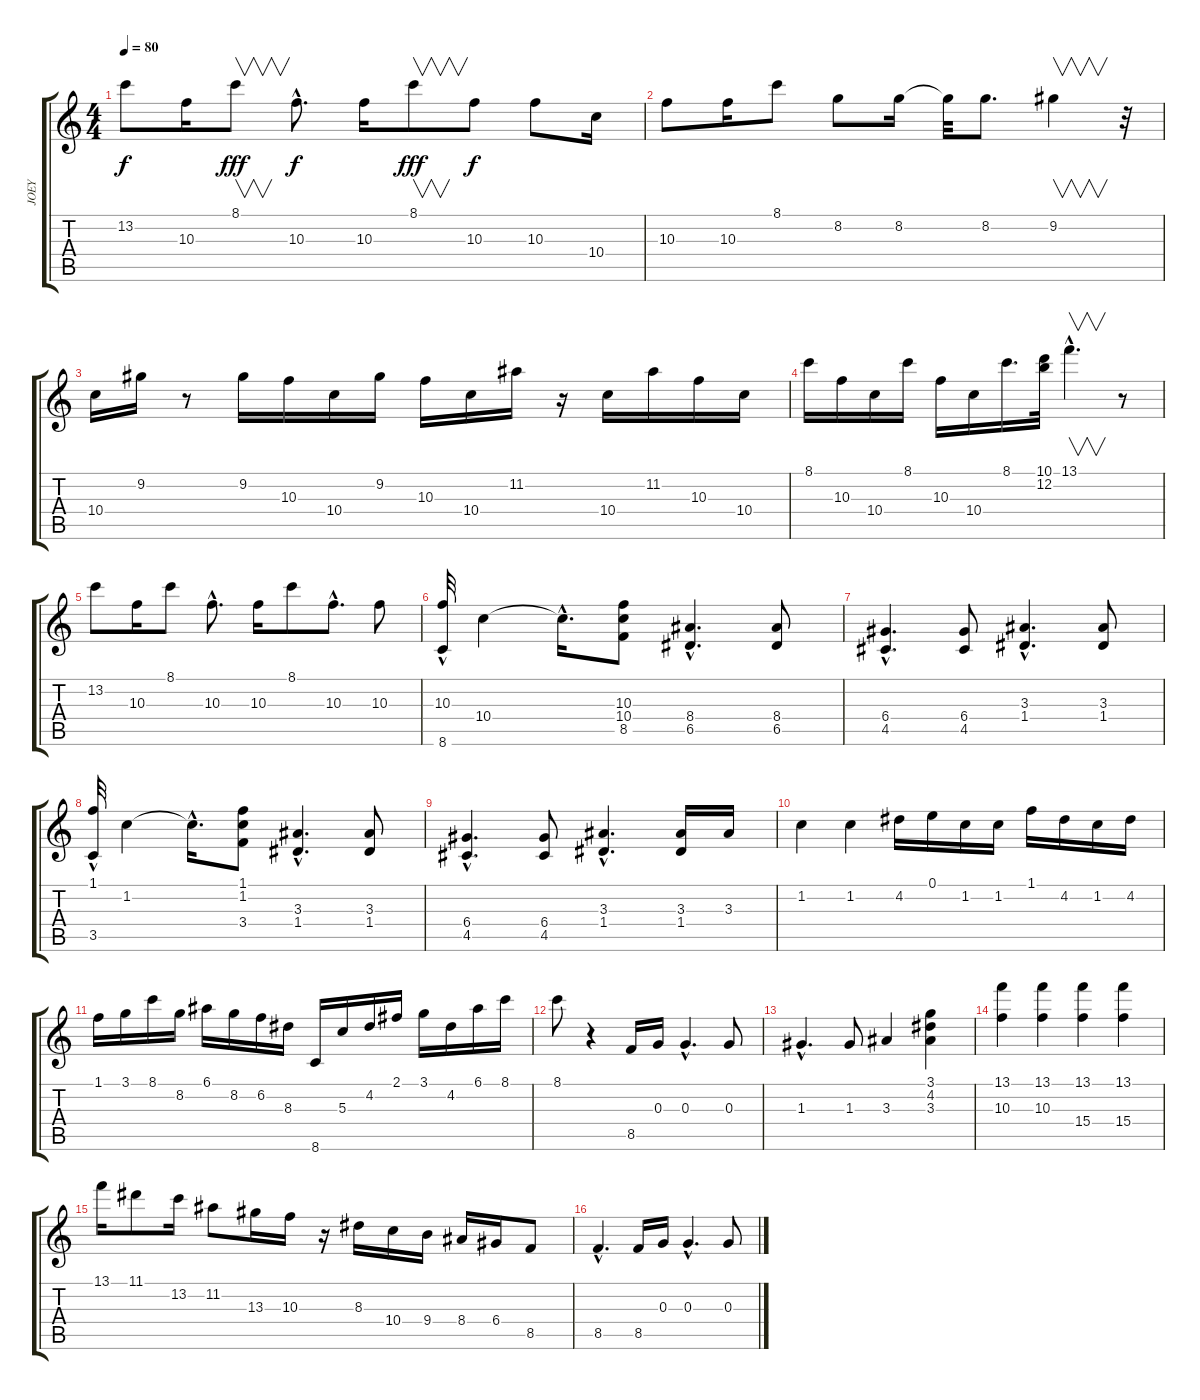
\track ("JOEY" "JOEY") {instrument electricguitarjazz}
\staff {score tabs}
\tuning (E4 B3 G3 D3 A2 E2) {hide}
\ts (4 4)
\tempo 80
\clef g2
\ks c
13.2.8{dy f} 10.3.16 8.1.8{v dy fff} 10.3{hac}.8{d dy f} 10.3.16 8.1.8{v dy fff} 10.3.8{dy f} 10.3.8 10.4.16 |
10.3.8 10.3.16 8.1.8 8.2.8 8.2.16 8.2{t}.32 8.2.8{d} 9.2.4{v} r.32 |
10.4.16 9.2.16 r.8 9.2.16 10.3.16 10.4.16 9.2.16 10.3.16 10.4.16 11.2.16 r.16 10.4.16 11.2.16 10.3.16 10.4.16 |
8.1.16 10.3.16 10.4.16 8.1.16 10.3.16 10.4.16 8.1.16{d} (10.1 12.2).32 13.1{hac}.4{v d} r.8 |
13.2.8 10.3.16 8.1.8 10.3{hac}.8{d} 10.3.16 8.1.8 10.3{hac}.8{d} 10.3.8 |
(10.3{hac} 8.6).32 10.4.4 10.4{hac t}.16{d} (10.3 10.4 8.5).8 (8.4{hac} 6.5{hac}).4{d} (8.4 6.5).8 |
(6.4{hac} 4.5{hac}).4{d} (6.4 4.5).8 (3.3{hac} 1.4{hac}).4{d} (3.3 1.4).8 |
(1.1{hac} 3.5).32 1.2.4 1.2{hac t}.16{d} (1.1 1.2 3.4).8 (3.3{hac} 1.4{hac}).4{d} (3.3 1.4).8 |
(6.4{hac} 4.5{hac}).4{d} (6.4 4.5).8 (3.3{hac} 1.4{hac}).4{d} (3.3 1.4).16 3.3.16 |
1.2.4 1.2.4 4.2.16 0.1.16 1.2.16 1.2.16 1.1.16 4.2.16 1.2.16 4.2.16 |
1.1.16 3.1.16 8.1.16 8.2.16 6.1.16 8.2.16 6.2.16 8.3.16 8.6.16 5.3.16 4.2.16 2.1.16 3.1.16 4.2.16 6.1.16 8.1.16 |
8.1.8 r.4 8.5.16 0.3.16 0.3{hac}.4{d} 0.3.8 |
1.3{hac}.4{d} 1.3.8 3.3.4 (3.1 4.2 3.3).4 |
(13.1 10.3).4 (13.1 10.3).4 (13.1 15.4).4 (13.1 15.4).4 |
13.1.16 11.1.8 13.2.16 11.2.8 13.3.16 10.3.16 r.16 8.3.16 10.4.16 9.4.16 8.4.16 6.4.16 8.5.8 |
8.5{hac}.4{d} 8.5.16 0.3.16 0.3{hac}.4{d} 0.3.8
